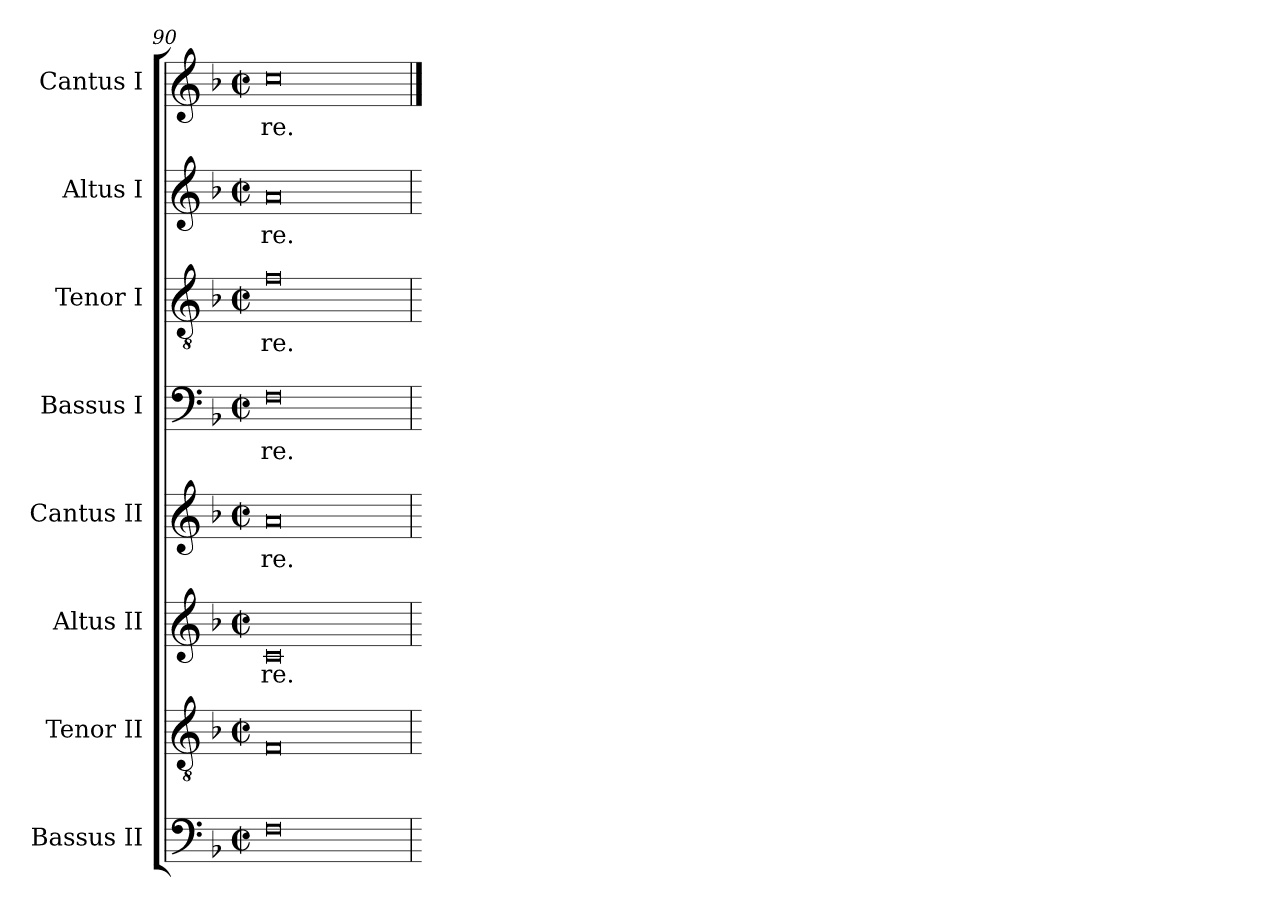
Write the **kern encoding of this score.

**kern	**kern	**kern	**text	**kern	**text	**kern	**text	**kern	**text	**kern	**text	**kern	**text
*part8	*part7	*part6	*part6	*part5	*part5	*part4	*part4	*part3	*part3	*part2	*part2	*part1	*part1
*staff8	*staff7	*staff6	*staff6	*staff5	*staff5	*staff4	*staff4	*staff3	*staff3	*staff2	*staff2	*staff1	*staff1
*I"Bassus II	*I"Tenor II	*I"Altus II	*	*I"Cantus II	*	*I"Bassus I	*	*I"Tenor I	*	*I"Altus I	*	*I"Cantus I	*
*clefF4	*clefGv2	*clefG2	*	*clefG2	*	*clefF4	*	*clefGv2	*	*clefG2	*	*clefG2	*
*k[b-]	*k[b-]	*k[b-]	*	*k[b-]	*	*k[b-]	*	*k[b-]	*	*k[b-]	*	*k[b-]	*
*F:	*F:	*F:	*	*F:	*	*F:	*	*F:	*	*F:	*	*F:	*
*M2/2	*M2/2	*M2/2	*	*M2/2	*	*M2/2	*	*M2/2	*	*M2/2	*	*M2/2	*
*met(c|)	*met(c|)	*met(c|)	*	*met(c|)	*	*met(c|)	*	*met(c|)	*	*met(c|)	*	*met(c|)	*
=90	=90	=90	=90	=90	=90	=90	=90	=90	=90	=90	=90	=90	=90
!	!	!	!LO:LY:b:cj	!	!LO:LY:b:cj	!	!LO:LY:b:cj	!	!LO:LY:b:cj	!	!LO:LY:b:cj	!	!LO:LY:b:cj
0F	0F	0c	re.	0a	re.	0F	re.	0f	re.	0a	re.	0cc	-re.
=	=	=	==	=	==	=	==	=	==	=	==	==	==
*-	*-	*-	*-	*-	*-	*-	*-	*-	*-	*-	*-	*-	*-
